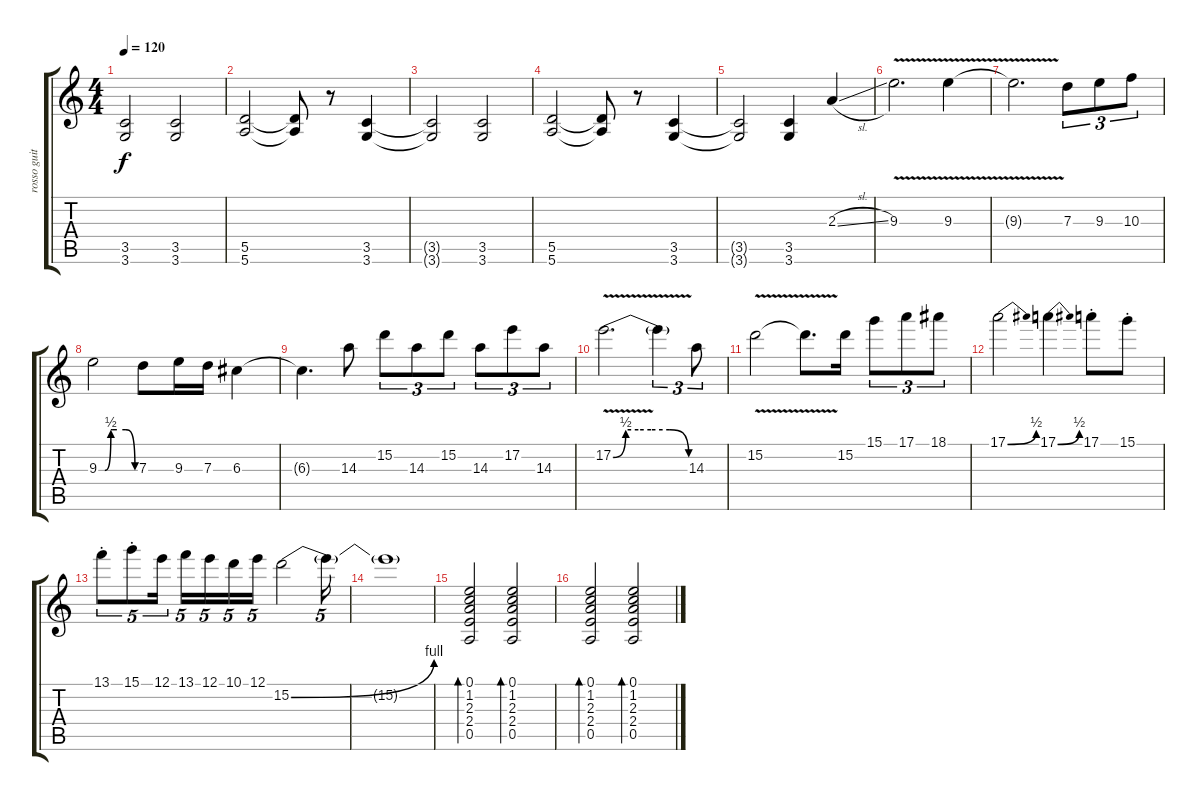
\track ("rosso guitar" "rosso guit") {instrument electricguitarjazz}
\staff {score tabs}
\tuning (E4 B3 G3 D3 A2 E2) {hide}
\ts (4 4)
\tempo 120
\clef g2
\ks c
(3.5{t} 3.6{t}).2{dy f} (3.5 3.6).2 |
(5.5 5.6).2 (5.5{t} 5.6{t}).8 r.8 (3.5 3.6).4 |
(3.5{t} 3.6{t}).2 (3.5 3.6).2 |
(5.5 5.6).2 (5.5{t} 5.6{t}).8 r.8 (3.5 3.6).4 |
(3.5{t} 3.6{t}).2 (3.5 3.6).4 2.3{sl}.4 |
9.3{v}.2{d} 9.3{v}.4 |
9.3{t}.2{d} 7.3.8{tu (3 2)} 9.3.8{tu (3 2)} 10.3.8{tu (3 2)} |
9.3{be (custom 0 0 10 0 20 2 22 2 30 2 45 2 60 0)}.2 7.3.8 9.3.16 7.3.16 6.3.4 |
6.3{t}.4{d} 14.3.8 15.2.8{tu (3 2)} 14.3.8{tu (3 2)} 15.2.8{tu (3 2)} 14.3.8{tu (3 2)} 17.2.8{tu (3 2)} 14.3.8{tu (3 2)} |
17.2{be (custom 0 0 10 2 20 2 30 2 45 2 60 0) v}.2{d} 17.2{t}.4{tu (3 2)} 14.3.8{tu (3 2)} |
15.2{v}.2 15.2{t}.8{d} 15.2.16 15.1.8{tu (3 2)} 17.1.8{tu (3 2)} 18.1.8{tu (3 2)} |
17.1{be (bend 0 0 60 2)}.2 17.1{be (bend 0 0 60 2)}.4 17.1{st}.8 15.1{st}.8 |
13.1{st}.8{tu (5 4)} 15.1{st}.8{tu (5 4)} 12.1.16{tu (5 4)} 13.1.16{tu (5 4)} 12.1.16{tu (5 4)} 10.1.16{tu (5 4)} 12.1.16{tu (5 4)} 15.2{be (bend 0 0 60 4)}.2 15.2{t}.16{tu (5 4)} |
15.2{t}.1 |
(0.1 1.2 2.3 2.4 0.5).2{bd 60 instrument electricguitarjazz} (0.1 1.2 2.3 2.4 0.5).2{bd 60} |
(0.1 1.2 2.3 2.4 0.5).2{bd 60} (0.1 1.2 2.3 2.4 0.5).2{bd 60}
